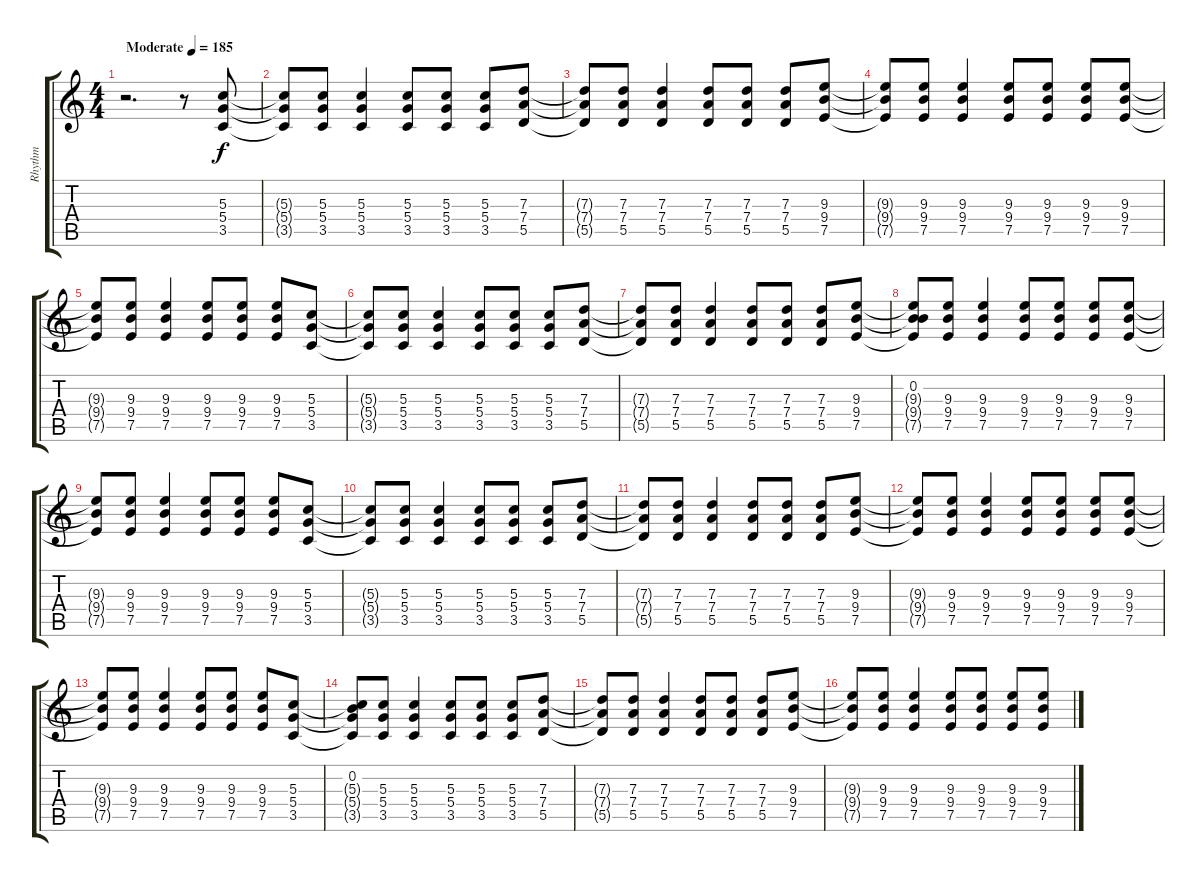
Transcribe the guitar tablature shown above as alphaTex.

\track ("Rhythm" "Rhythm") {instrument distortionguitar}
\staff {score tabs}
\tuning (E4 B3 G3 D3 A2 E2) {hide}
\ts (4 4)
\tempo (185 "Moderate")
\clef g2
\ks c
r.2{d dy f instrument distortionguitar} r.8 (5.3 5.4 3.5).8 |
(5.3{t} 5.4{t} 3.5{t}).8 (5.3 5.4 3.5).8 (5.3 5.4 3.5).4 (5.3 5.4 3.5).8 (5.3 5.4 3.5).8 (5.3 5.4 3.5).8 (7.3 7.4 5.5).8 |
(7.3{t} 7.4{t} 5.5{t}).8 (7.3 7.4 5.5).8 (7.3 7.4 5.5).4 (7.3 7.4 5.5).8 (7.3 7.4 5.5).8 (7.3 7.4 5.5).8 (9.3 9.4 7.5).8 |
(9.3{t} 9.4{t} 7.5{t}).8 (9.3 9.4 7.5).8 (9.3 9.4 7.5).4 (9.3 9.4 7.5).8 (9.3 9.4 7.5).8 (9.3 9.4 7.5).8 (9.3 9.4 7.5).8 |
(9.3{t} 9.4{t} 7.5{t}).8 (9.3 9.4 7.5).8 (9.3 9.4 7.5).4 (9.3 9.4 7.5).8 (9.3 9.4 7.5).8 (9.3 9.4 7.5).8 (5.3 5.4 3.5).8 |
(5.3{t} 5.4{t} 3.5{t}).8 (5.3 5.4 3.5).8 (5.3 5.4 3.5).4 (5.3 5.4 3.5).8 (5.3 5.4 3.5).8 (5.3 5.4 3.5).8 (7.3 7.4 5.5).8 |
(7.3{t} 7.4{t} 5.5{t}).8 (7.3 7.4 5.5).8 (7.3 7.4 5.5).4 (7.3 7.4 5.5).8 (7.3 7.4 5.5).8 (7.3 7.4 5.5).8 (9.3 9.4 7.5).8 |
(0.2 9.3{t} 9.4{t} 7.5{t}).8 (9.3 9.4 7.5).8 (9.3 9.4 7.5).4 (9.3 9.4 7.5).8 (9.3 9.4 7.5).8 (9.3 9.4 7.5).8 (9.3 9.4 7.5).8 |
(9.3{t} 9.4{t} 7.5{t}).8 (9.3 9.4 7.5).8 (9.3 9.4 7.5).4 (9.3 9.4 7.5).8 (9.3 9.4 7.5).8 (9.3 9.4 7.5).8 (5.3 5.4 3.5).8 |
(5.3{t} 5.4{t} 3.5{t}).8 (5.3 5.4 3.5).8 (5.3 5.4 3.5).4 (5.3 5.4 3.5).8 (5.3 5.4 3.5).8 (5.3 5.4 3.5).8 (7.3 7.4 5.5).8 |
(7.3{t} 7.4{t} 5.5{t}).8 (7.3 7.4 5.5).8 (7.3 7.4 5.5).4 (7.3 7.4 5.5).8 (7.3 7.4 5.5).8 (7.3 7.4 5.5).8 (9.3 9.4 7.5).8 |
(9.3{t} 9.4{t} 7.5{t}).8 (9.3 9.4 7.5).8 (9.3 9.4 7.5).4 (9.3 9.4 7.5).8 (9.3 9.4 7.5).8 (9.3 9.4 7.5).8 (9.3 9.4 7.5).8 |
(9.3{t} 9.4{t} 7.5{t}).8 (9.3 9.4 7.5).8 (9.3 9.4 7.5).4 (9.3 9.4 7.5).8 (9.3 9.4 7.5).8 (9.3 9.4 7.5).8 (5.3 5.4 3.5).8 |
(0.2 5.3{t} 5.4{t} 3.5{t}).8 (5.3 5.4 3.5).8 (5.3 5.4 3.5).4 (5.3 5.4 3.5).8 (5.3 5.4 3.5).8 (5.3 5.4 3.5).8 (7.3 7.4 5.5).8 |
(7.3{t} 7.4{t} 5.5{t}).8 (7.3 7.4 5.5).8 (7.3 7.4 5.5).4 (7.3 7.4 5.5).8 (7.3 7.4 5.5).8 (7.3 7.4 5.5).8 (9.3 9.4 7.5).8 |
(9.3{t} 9.4{t} 7.5{t}).8 (9.3 9.4 7.5).8 (9.3 9.4 7.5).4 (9.3 9.4 7.5).8 (9.3 9.4 7.5).8 (9.3 9.4 7.5).8 (9.3 9.4 7.5).8
